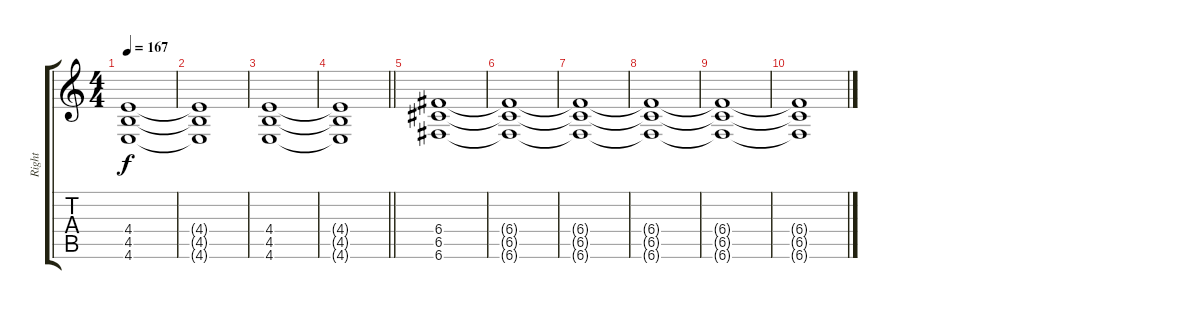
\track ("Right" "Right") {instrument overdrivenguitar}
\staff {score tabs}
\tuning (D4 A3 F3 C3 G2 C2) {hide}
\ts (4 4)
\tempo 167
\clef g2
\ks c
(4.4 4.5 4.6).1{dy f} |
(4.4{t} 4.5{t} 4.6{t}).1 |
(4.4 4.5 4.6).1 |
\barLineRight lightlight
(4.4{t} 4.5{t} 4.6{t}).1 |
(6.4 6.5 6.6).1 |
(6.4{t} 6.5{t} 6.6{t}).1 |
(6.4{t} 6.5{t} 6.6{t}).1{volume 0} |
(6.4{t} 6.5{t} 6.6{t}).1 |
(6.4{t} 6.5{t} 6.6{t}).1 |
(6.4{t} 6.5{t} 6.6{t}).1
